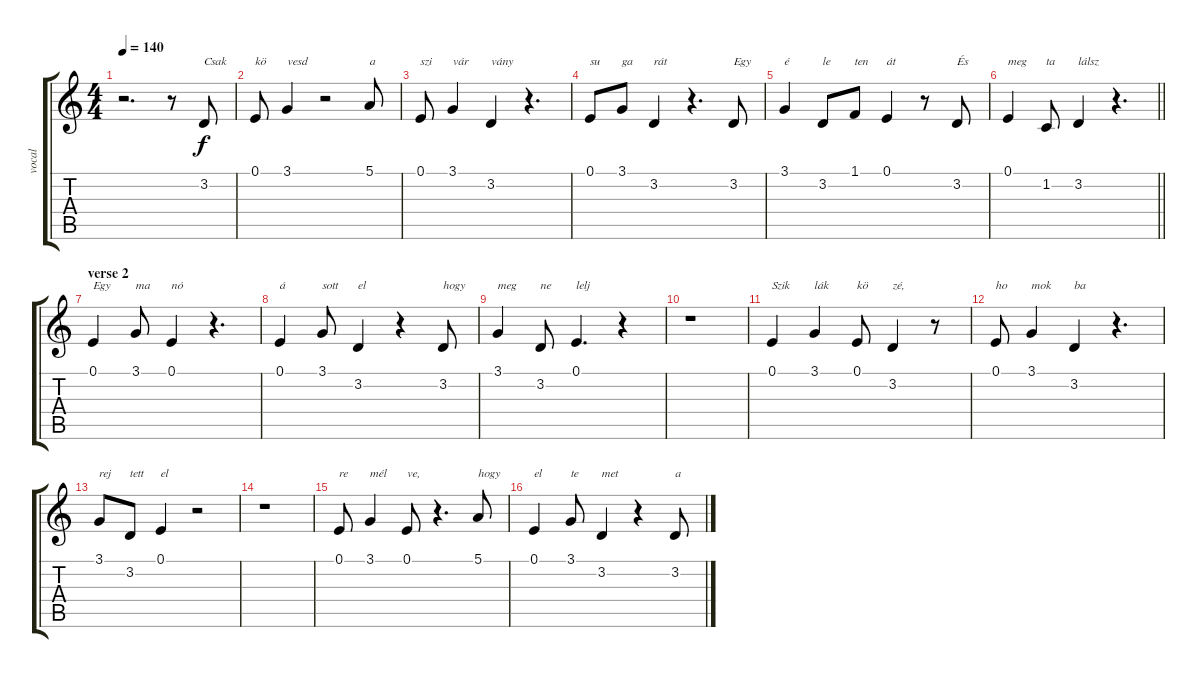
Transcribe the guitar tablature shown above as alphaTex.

\track ("vocal" "vocal") {instrument voiceoohs}
\staff {score tabs}
\tuning (E4 B3 G3 D3 A2 E2) {hide}
\ts (4 4)
\tempo 140
\clef g2
\ks aminor
r.2{d dy f} r.8 3.2.8{txt "Csak"} |
\ks c
0.1.8{txt "kö"} 3.1.4{txt "vesd"} r.2 5.1.8{txt "a"} |
0.1.8{txt "szi"} 3.1.4{txt "vár"} 3.2.4{txt "vány"} r.4{d} |
0.1.8{txt "su"} 3.1.8{txt "ga"} 3.2.4{txt "rát"} r.4{d} 3.2.8{txt "Egy"} |
\ks aminor
3.1.4{txt "é"} 3.2.8{txt "le"} 1.1.8{txt "ten"} 0.1.4{txt "át"} r.8 3.2.8{txt "És"} |
\barLineRight lightlight
0.1.4{txt "meg"} 1.2.8{txt "ta"} 3.2.4{txt "lálsz"} r.4{d} |
\section ("" "verse 2")
\ks c
0.1.4{txt "Egy"} 3.1.8{txt "ma"} 0.1.4{txt "nó"} r.4{d} |
0.1.4{txt "á"} 3.1.8{txt "sott"} 3.2.4{txt "el"} r.4 3.2.8{txt "hogy"} |
3.1.4{txt "meg"} 3.2.8{txt "ne"} 0.1.4{d txt "lelj"} r.4 |
\ks aminor
r.1 |
\ks c
0.1.4{txt "Szik"} 3.1.4{txt "lák"} 0.1.8{txt "kö"} 3.2.4{txt "zé,"} r.8 |
0.1.8{txt "ho"} 3.1.4{txt "mok"} 3.2.4{txt "ba"} r.4{d} |
3.1.8{txt "rej"} 3.2.8{txt "tett"} 0.1.4{txt "el"} r.2 |
\ks aminor
r.1 |
\ks c
0.1.8{txt "re"} 3.1.4{txt "mél"} 0.1.8{txt "ve,"} r.4{d} 5.1.8{txt "hogy"} |
0.1.4{txt "el"} 3.1.8{txt "te"} 3.2.4{txt "met"} r.4 3.2.8{txt "a"}
